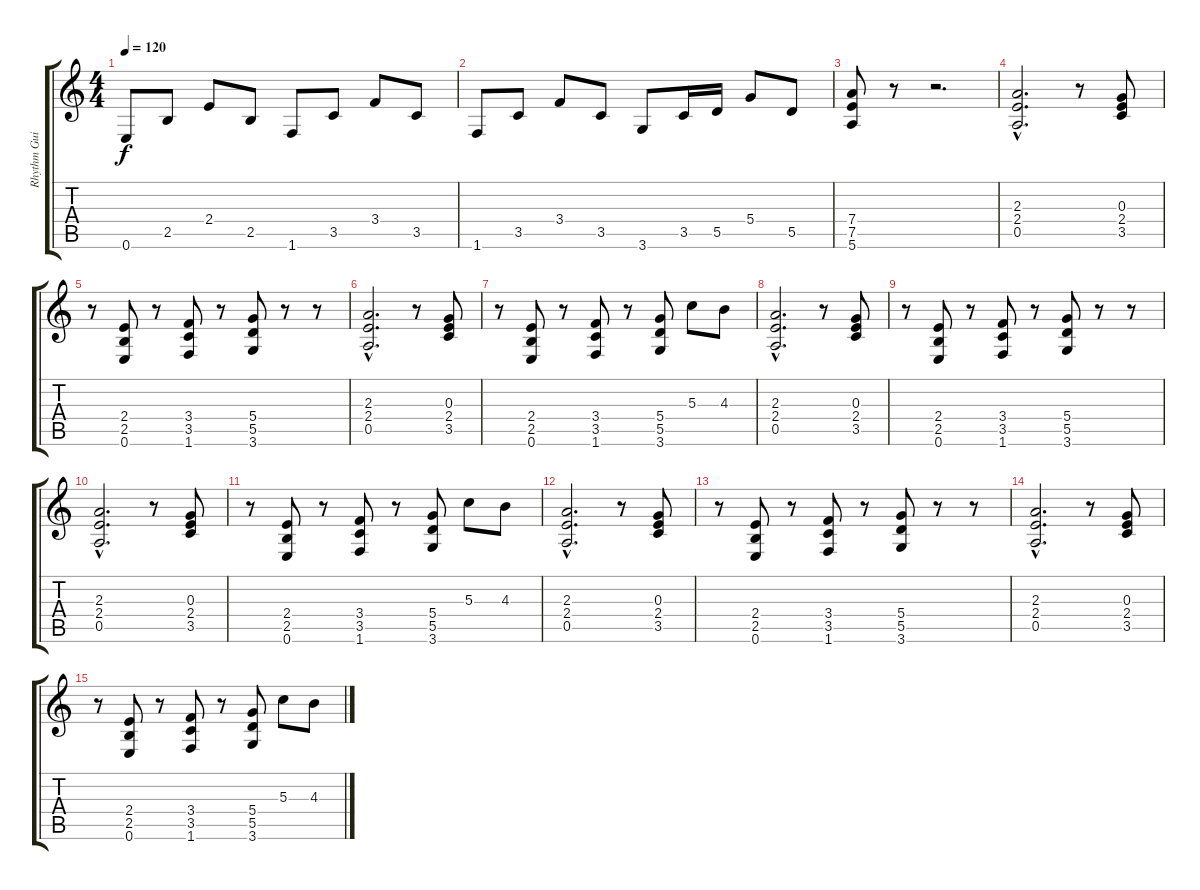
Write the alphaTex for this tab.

\track ("Rhythm Guitar" "Rhythm Gui") {instrument distortionguitar}
\staff {score tabs}
\tuning (E4 B3 G3 D3 A2 E2) {hide}
\ts (4 4)
\tempo 120
\clef g2
\ks c
0.6.8{dy f} 2.5.8 2.4.8 2.5.8 1.6.8 3.5.8 3.4.8 3.5.8 |
1.6.8 3.5.8 3.4.8 3.5.8 3.6.8 3.5.16 5.5.16 5.4.8 5.5.8 |
(7.4 7.5 5.6).8 r.8 r.2{d} |
(2.3{hac} 2.4{hac} 0.5{hac}).2{d} r.8 (0.3 2.4 3.5).8 |
r.8 (2.4 2.5 0.6).8 r.8 (3.4 3.5 1.6).8 r.8 (5.4 5.5 3.6).8 r.8 r.8 |
(2.3{hac} 2.4{hac} 0.5{hac}).2{d} r.8 (0.3 2.4 3.5).8 |
r.8 (2.4 2.5 0.6).8 r.8 (3.4 3.5 1.6).8 r.8 (5.4 5.5 3.6).8 5.3.8 4.3.8 |
(2.3{hac} 2.4{hac} 0.5{hac}).2{d volume 10} r.8 (0.3 2.4 3.5).8 |
r.8{volume 9} (2.4 2.5 0.6).8 r.8 (3.4 3.5 1.6).8 r.8 (5.4 5.5 3.6).8 r.8 r.8 |
(2.3{hac} 2.4{hac} 0.5{hac}).2{d volume 8} r.8 (0.3 2.4 3.5).8 |
r.8{volume 8} (2.4 2.5 0.6).8 r.8 (3.4 3.5 1.6).8 r.8 (5.4 5.5 3.6).8 5.3.8 4.3.8 |
(2.3{hac} 2.4{hac} 0.5{hac}).2{d volume 7} r.8 (0.3 2.4 3.5).8 |
r.8{volume 6} (2.4 2.5 0.6).8 r.8 (3.4 3.5 1.6).8 r.8 (5.4 5.5 3.6).8 r.8 r.8 |
(2.3{hac} 2.4{hac} 0.5{hac}).2{d volume 5} r.8 (0.3 2.4 3.5).8 |
r.8{volume 8} (2.4 2.5 0.6).8{volume 3} r.8 (3.4 3.5 1.6).8 r.8 (5.4 5.5 3.6).8 5.3.8 4.3.8
